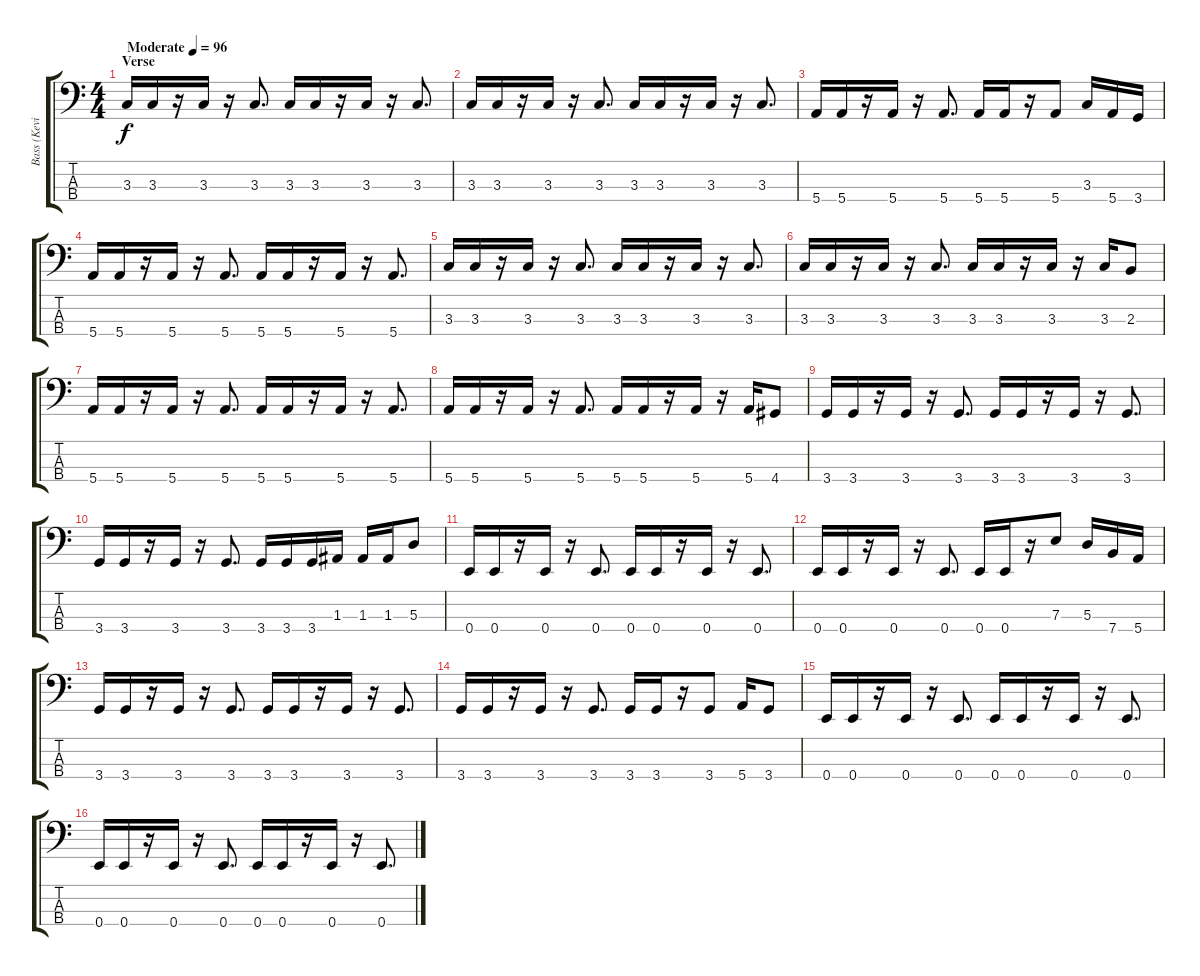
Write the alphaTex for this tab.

\track ("Bass (Kevin Rutmanis)" "Bass (Kevi") {instrument electricbasspick}
\staff {score tabs}
\tuning (G2 D2 A1 E1) {hide}
\ts (4 4)
\section ("" "Verse")
\tempo (96 "Moderate")
\clef f4
\ks c
3.3.16{dy f instrument electricbasspick} 3.3.16 r.16 3.3.16 r.16 3.3.8{d} 3.3.16 3.3.16 r.16 3.3.16 r.16 3.3.8{d} |
3.3.16 3.3.16 r.16 3.3.16 r.16 3.3.8{d} 3.3.16 3.3.16 r.16 3.3.16 r.16 3.3.8{d} |
5.4.16 5.4.16 r.16 5.4.16 r.16 5.4.8{d} 5.4.16 5.4.16 r.16 5.4.8 3.3.16 5.4.16 3.4.16 |
5.4.16 5.4.16 r.16 5.4.16 r.16 5.4.8{d} 5.4.16 5.4.16 r.16 5.4.16 r.16 5.4.8{d} |
3.3.16 3.3.16 r.16 3.3.16 r.16 3.3.8{d} 3.3.16 3.3.16 r.16 3.3.16 r.16 3.3.8{d} |
3.3.16 3.3.16 r.16 3.3.16 r.16 3.3.8{d} 3.3.16 3.3.16 r.16 3.3.16 r.16 3.3.16 2.3.8 |
5.4.16 5.4.16 r.16 5.4.16 r.16 5.4.8{d} 5.4.16 5.4.16 r.16 5.4.16 r.16 5.4.8{d} |
5.4.16 5.4.16 r.16 5.4.16 r.16 5.4.8{d} 5.4.16 5.4.16 r.16 5.4.16 r.16 5.4.16 4.4.8 |
3.4.16 3.4.16 r.16 3.4.16 r.16 3.4.8{d} 3.4.16 3.4.16 r.16 3.4.16 r.16 3.4.8{d} |
3.4.16 3.4.16 r.16 3.4.16 r.16 3.4.8{d} 3.4.16 3.4.16 3.4.16 1.3.16 1.3.16 1.3.16 5.3.8 |
0.4.16 0.4.16 r.16 0.4.16 r.16 0.4.8{d} 0.4.16 0.4.16 r.16 0.4.16 r.16 0.4.8{d} |
0.4.16 0.4.16 r.16 0.4.16 r.16 0.4.8{d} 0.4.16 0.4.16 r.16 7.3.8 5.3.16 7.4.16 5.4.16 |
3.4.16 3.4.16 r.16 3.4.16 r.16 3.4.8{d} 3.4.16 3.4.16 r.16 3.4.16 r.16 3.4.8{d} |
3.4.16 3.4.16 r.16 3.4.16 r.16 3.4.8{d} 3.4.16 3.4.16 r.16 3.4.8 5.4.16 3.4.8 |
0.4.16 0.4.16 r.16 0.4.16 r.16 0.4.8{d} 0.4.16 0.4.16 r.16 0.4.16 r.16 0.4.8{d} |
0.4.16 0.4.16 r.16 0.4.16 r.16 0.4.8{d} 0.4.16 0.4.16 r.16 0.4.16 r.16 0.4.8{d}
